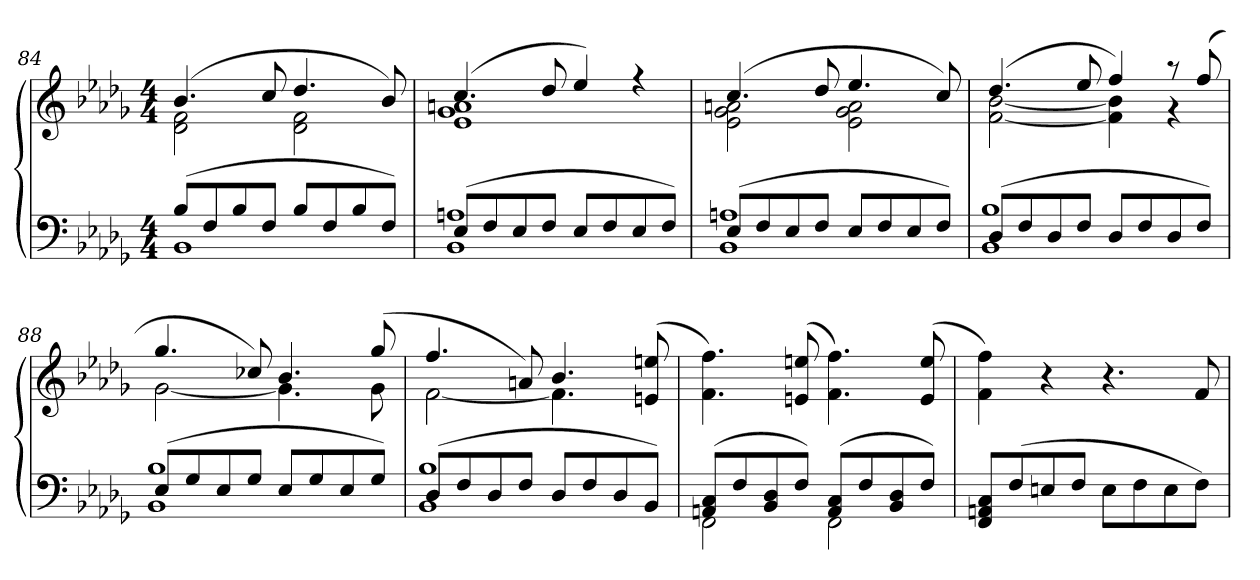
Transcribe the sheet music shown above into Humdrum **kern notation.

**kern	**kern
*part1	*part1
*staff2	*staff1
*clefF4	*clefG2
*k[b-e-a-d-g-]	*k[b-e-a-d-g-]
*M4/4	*M4/4
=84	=84
*^	*^
(8B-L	1BB-	(4.b-	2d- 2f
8F	.	.	.
8B-	.	.	.
8FJ	.	8cc	.
8B-L	.	4.dd-	2d- 2f
8F	.	.	.
8B-	.	.	.
8FJ)	.	8b-)	.
=85	=85	=85	=85
(8E-L	1BB- 1An	(4.cc	1e- 1g- 1an
8F	.	.	.
8E-	.	.	.
8FJ	.	8dd-	.
8E-L	.	4ee-)	.
8F	.	.	.
8E-	.	4r	.
8FJ)	.	.	.
=86	=86	=86	=86
(8E-L	1BB- 1An	(4.cc	2e- 2g- 2an
8F	.	.	.
8E-	.	.	.
8FJ	.	8dd-	.
8E-L	.	4.ee-	2e- 2g- 2a
8F	.	.	.
8E-	.	.	.
8FJ)	.	8cc)	.
=87	=87	=87	=87
(8D-L	1BB- 1B-	(4.dd-	[2f [2b-
8F	.	.	.
8D-	.	.	.
8FJ	.	8ee-	.
8D-L	.	4ff)	4f] 4b-]
8F	.	.	.
8D-	.	8r	4r
8FJ)	.	(8ff	.
=88	=88	=88	=88
(8E-L	1BB- 1B-	4.gg-	[2g-
8G-	.	.	.
8E-	.	.	.
8G-J	.	8cc-X)	.
8E-L	.	4.b-	4.g-]
8G-	.	.	.
8E-	.	.	.
8G-J)	.	(8gg-	8g-
=89	=89	=89	=89
(8D-L	1BB- 1B-	4.ff	[2f
8F	.	.	.
8D-	.	.	.
8FJ	.	8an)	.
8D-L	.	4.b-	4.f]
8F	.	.	.
8D-	.	.	.
8BB-J)	.	(8en 8een	8ryy
*	*	*v	*v
=90	=90	=90
(8AAn 8CL	2FF	4.f 4.ff)
8F	.	.
8BB- 8D-	.	.
8FJ)	.	(8en 8een
(8AA 8CL	2FF	4.f 4.ff)
8F	.	.
8BB- 8D-	.	.
8FJ)	.	(8e 8ee
*v	*v	*
=91	=91
8FF 8AAn 8CL	4f 4ff)
(8F	.
8En	4r
8FJ	.
8EL	4.r
8F	.
8E	.
8FJ)	8f
=	=
*-	*-
